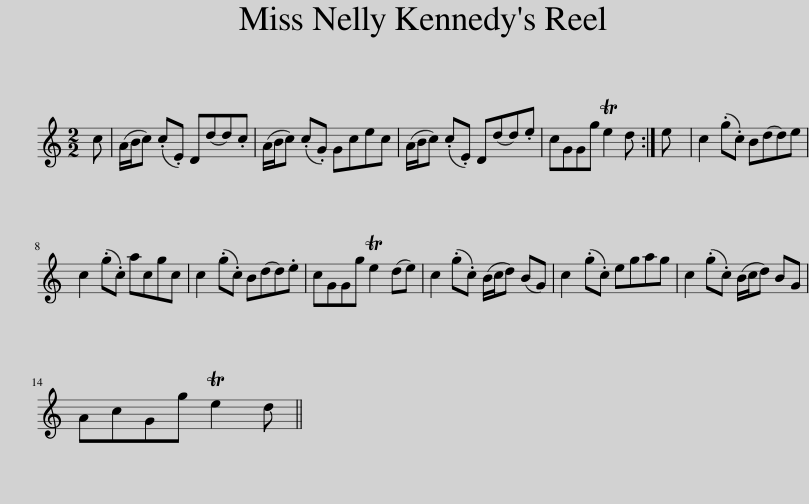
X:1
L:1/8
M:2/2
I:linebreak $
K:C
V:1 treble
V:1
 c | (A/B/c) (.c.E) D(dd).c | (A/B/c) (.c.G) Gcec | (A/B/c) (.c.E) D(dd).e | cGGg Te2 d :| %5
 e | c2 (.g.c) B(dd)e |$ c2 (.g.c) acgc | c2 (.g.c) B(dd).e | cGGg Te2 (de) | %10
 c2 (.g.c) (B/c/d) (BG) | c2 (.g.c) egag | c2 (.g.c) (B/c/d) BG |$ AcGg Te2 d || %14
